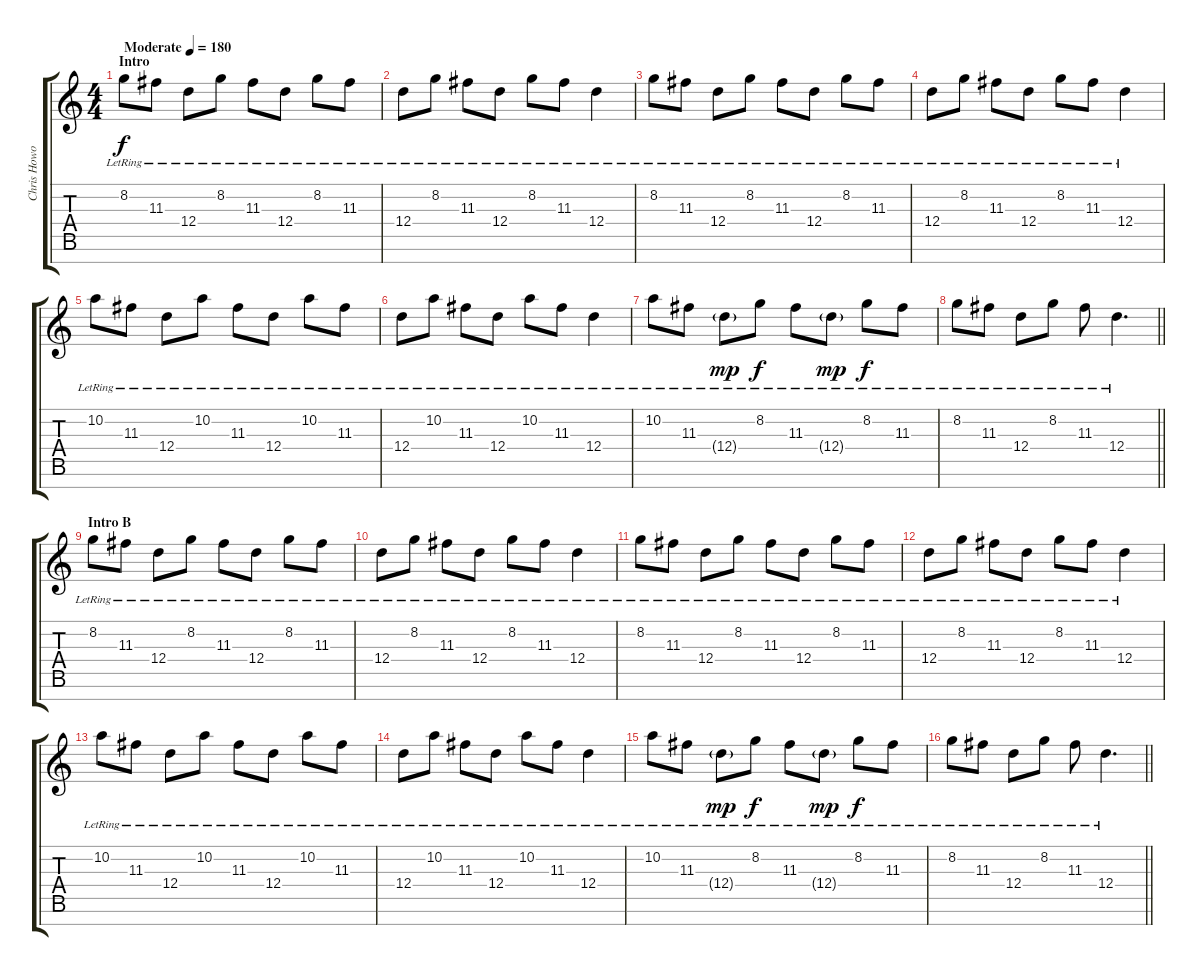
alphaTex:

\track ("Chris Howorth (Lead Guitar)" "Chris Howo") {instrument distortionguitar}
\staff {score tabs}
\tuning (E4 B3 G3 D3 A2 E2 B1) {hide}
\ts (4 4)
\section ("" "Intro")
\tempo (180 "Moderate")
\clef g2
\ks c
8.2{lr}.8{dy f instrument electricguitarclean} 11.3{lr}.8 12.4{lr}.8 8.2{lr}.8 11.3{lr}.8 12.4{lr}.8 8.2{lr}.8 11.3{lr}.8 |
12.4{lr}.8 8.2{lr}.8 11.3{lr}.8 12.4{lr}.8 8.2{lr}.8 11.3{lr}.8 12.4{lr}.4 |
8.2{lr}.8 11.3{lr}.8 12.4{lr}.8 8.2{lr}.8 11.3{lr}.8 12.4{lr}.8 8.2{lr}.8 11.3{lr}.8 |
12.4{lr}.8 8.2{lr}.8 11.3{lr}.8 12.4{lr}.8 8.2{lr}.8 11.3{lr}.8 12.4{lr}.4 |
10.2{lr}.8 11.3{lr}.8 12.4{lr}.8 10.2{lr}.8 11.3{lr}.8 12.4{lr}.8 10.2{lr}.8 11.3{lr}.8 |
12.4{lr}.8 10.2{lr}.8 11.3{lr}.8 12.4{lr}.8 10.2{lr}.8 11.3{lr}.8 12.4{lr}.4 |
10.2{lr}.8 11.3{lr}.8 12.4{g lr}.8{dy mp} 8.2{lr}.8{dy f} 11.3{lr}.8 12.4{g lr}.8{dy mp} 8.2{lr}.8{dy f} 11.3{lr}.8 |
\barLineRight lightlight
8.2{lr}.8 11.3{lr}.8 12.4{lr}.8 8.2{lr}.8 11.3{lr}.8 12.4{lr}.4{d} |
\section ("" "Intro B")
8.2{lr}.8 11.3{lr}.8 12.4{lr}.8 8.2{lr}.8 11.3{lr}.8 12.4{lr}.8 8.2{lr}.8 11.3{lr}.8 |
12.4{lr}.8 8.2{lr}.8 11.3{lr}.8 12.4{lr}.8 8.2{lr}.8 11.3{lr}.8 12.4{lr}.4 |
8.2{lr}.8 11.3{lr}.8 12.4{lr}.8 8.2{lr}.8 11.3{lr}.8 12.4{lr}.8 8.2{lr}.8 11.3{lr}.8 |
12.4{lr}.8 8.2{lr}.8 11.3{lr}.8 12.4{lr}.8 8.2{lr}.8 11.3{lr}.8 12.4{lr}.4 |
10.2{lr}.8 11.3{lr}.8 12.4{lr}.8 10.2{lr}.8 11.3{lr}.8 12.4{lr}.8 10.2{lr}.8 11.3{lr}.8 |
12.4{lr}.8 10.2{lr}.8 11.3{lr}.8 12.4{lr}.8 10.2{lr}.8 11.3{lr}.8 12.4{lr}.4 |
10.2{lr}.8 11.3{lr}.8 12.4{g lr}.8{dy mp} 8.2{lr}.8{dy f} 11.3{lr}.8 12.4{g lr}.8{dy mp} 8.2{lr}.8{dy f} 11.3{lr}.8 |
\barLineRight lightlight
8.2{lr}.8 11.3{lr}.8 12.4{lr}.8 8.2{lr}.8 11.3{lr}.8 12.4{lr}.4{d}
